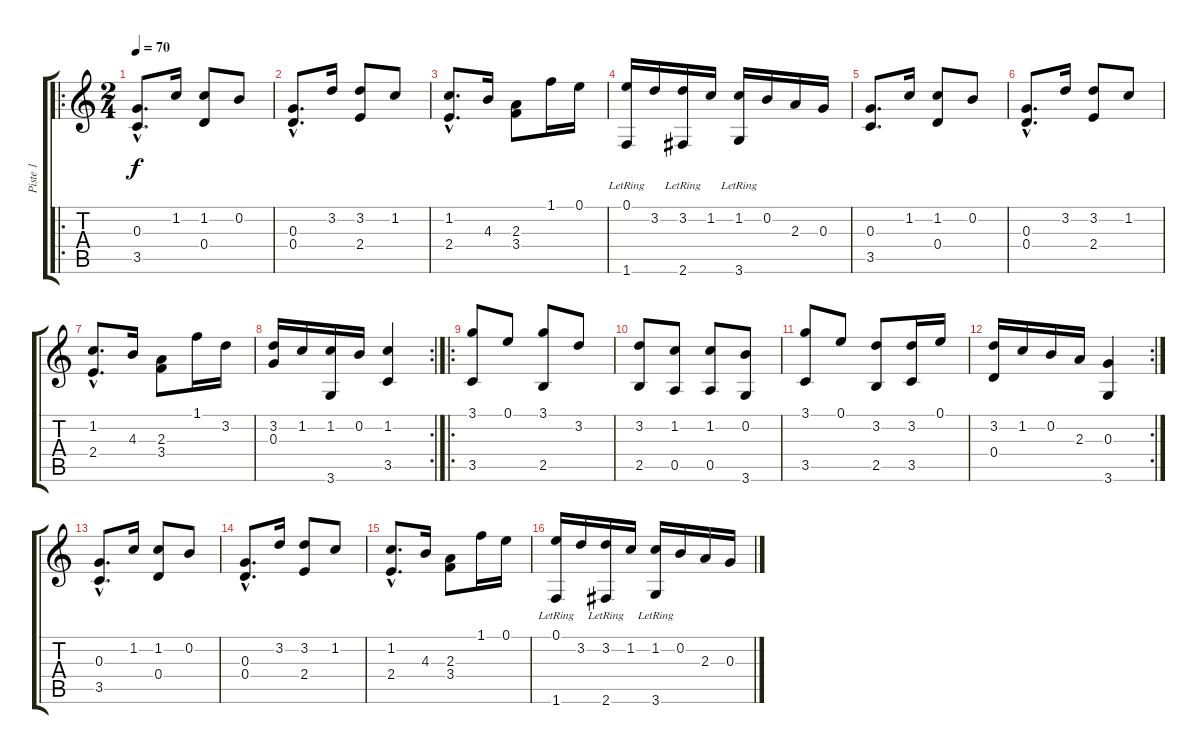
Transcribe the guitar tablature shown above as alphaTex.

\track ("Piste 1" "Piste 1") {instrument acousticguitarnylon}
\staff {score tabs}
\tuning (E4 B3 G3 D3 A2 E2) {hide}
\ro
\ts (2 4)
\tempo 70
\clef g2
\ks c
(0.3{hac} 3.5{hac}).8{d dy f instrument acousticguitarnylon} 1.2.16 (1.2 0.4).8 0.2.8 |
(0.3{hac} 0.4{hac}).8{d} 3.2.16 (3.2 2.4).8 1.2.8 |
(1.2{hac} 2.4{hac}).8{d} 4.3.16 (2.3 3.4).8 1.1.16 0.1.16 |
(0.1 1.6{lr}).16 3.2.16 (3.2 2.6{lr}).16 1.2.16 (1.2 3.6{lr}).16 0.2.16 2.3.16 0.3.16 |
(0.3 3.5).8{d} 1.2.16 (1.2 0.4).8 0.2.8 |
(0.3{hac} 0.4{hac}).8{d} 3.2.16 (3.2 2.4).8 1.2.8 |
(1.2{hac} 2.4{hac}).8{d} 4.3.16 (2.3 3.4).8 1.1.16 3.2.16 |
\rc 2
(3.2 0.3).16 1.2.16 (1.2 3.6).16 0.2.16 (1.2 3.5).4 |
\ro
(3.1 3.5).8 0.1.8 (3.1 2.5).8 3.2.8 |
(3.2 2.5).8 (1.2 0.5).8 (1.2 0.5).8 (0.2 3.6).8 |
(3.1 3.5).8 0.1.8 (3.2 2.5).8 (3.2 3.5).16 0.1.16 |
\rc 2
(3.2 0.4).16 1.2.16 0.2.16 2.3.16 (0.3 3.6).4 |
(0.3{hac} 3.5{hac}).8{d} 1.2.16 (1.2 0.4).8 0.2.8 |
(0.3{hac} 0.4{hac}).8{d} 3.2.16 (3.2 2.4).8 1.2.8 |
(1.2{hac} 2.4{hac}).8{d} 4.3.16 (2.3 3.4).8 1.1.16 0.1.16 |
(0.1 1.6{lr}).16 3.2.16 (3.2 2.6{lr}).16 1.2.16 (1.2 3.6{lr}).16 0.2.16 2.3.16 0.3.16
